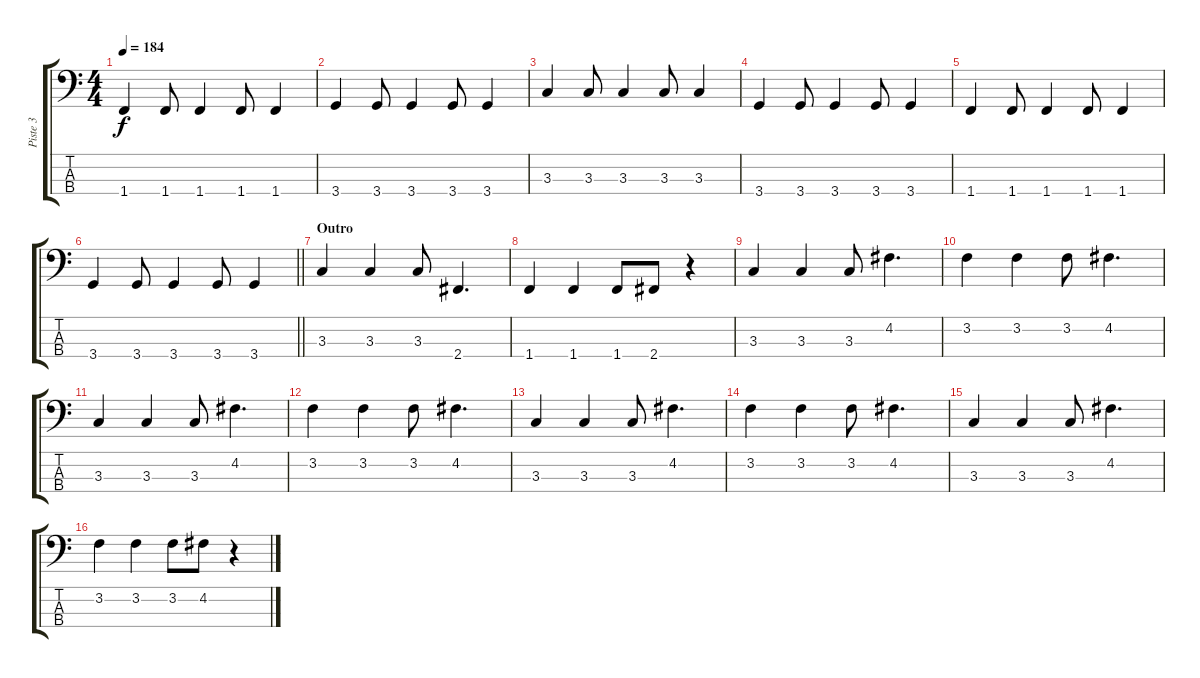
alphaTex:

\track ("Piste 3" "Piste 3") {instrument electricbasspick}
\staff {score tabs}
\tuning (G2 D2 A1 E1) {hide}
\ts (4 4)
\tempo 184
\clef f4
\ks c
1.4.4{dy f} 1.4.8 1.4.4 1.4.8 1.4.4 |
3.4.4 3.4.8 3.4.4 3.4.8 3.4.4 |
3.3.4 3.3.8 3.3.4 3.3.8 3.3.4 |
3.4.4 3.4.8 3.4.4 3.4.8 3.4.4 |
1.4.4 1.4.8 1.4.4 1.4.8 1.4.4 |
\barLineRight lightlight
3.4.4 3.4.8 3.4.4 3.4.8 3.4.4 |
\section ("" "Outro")
3.3.4 3.3.4 3.3.8 2.4.4{d} |
1.4.4 1.4.4 1.4.8 2.4.8 r.4 |
3.3.4 3.3.4 3.3.8 4.2.4{d} |
3.2.4 3.2.4 3.2.8 4.2.4{d} |
3.3.4 3.3.4 3.3.8 4.2.4{d} |
3.2.4 3.2.4 3.2.8 4.2.4{d} |
3.3.4 3.3.4 3.3.8 4.2.4{d} |
3.2.4 3.2.4 3.2.8 4.2.4{d} |
3.3.4 3.3.4 3.3.8 4.2.4{d} |
3.2.4 3.2.4 3.2.8 4.2.8 r.4
